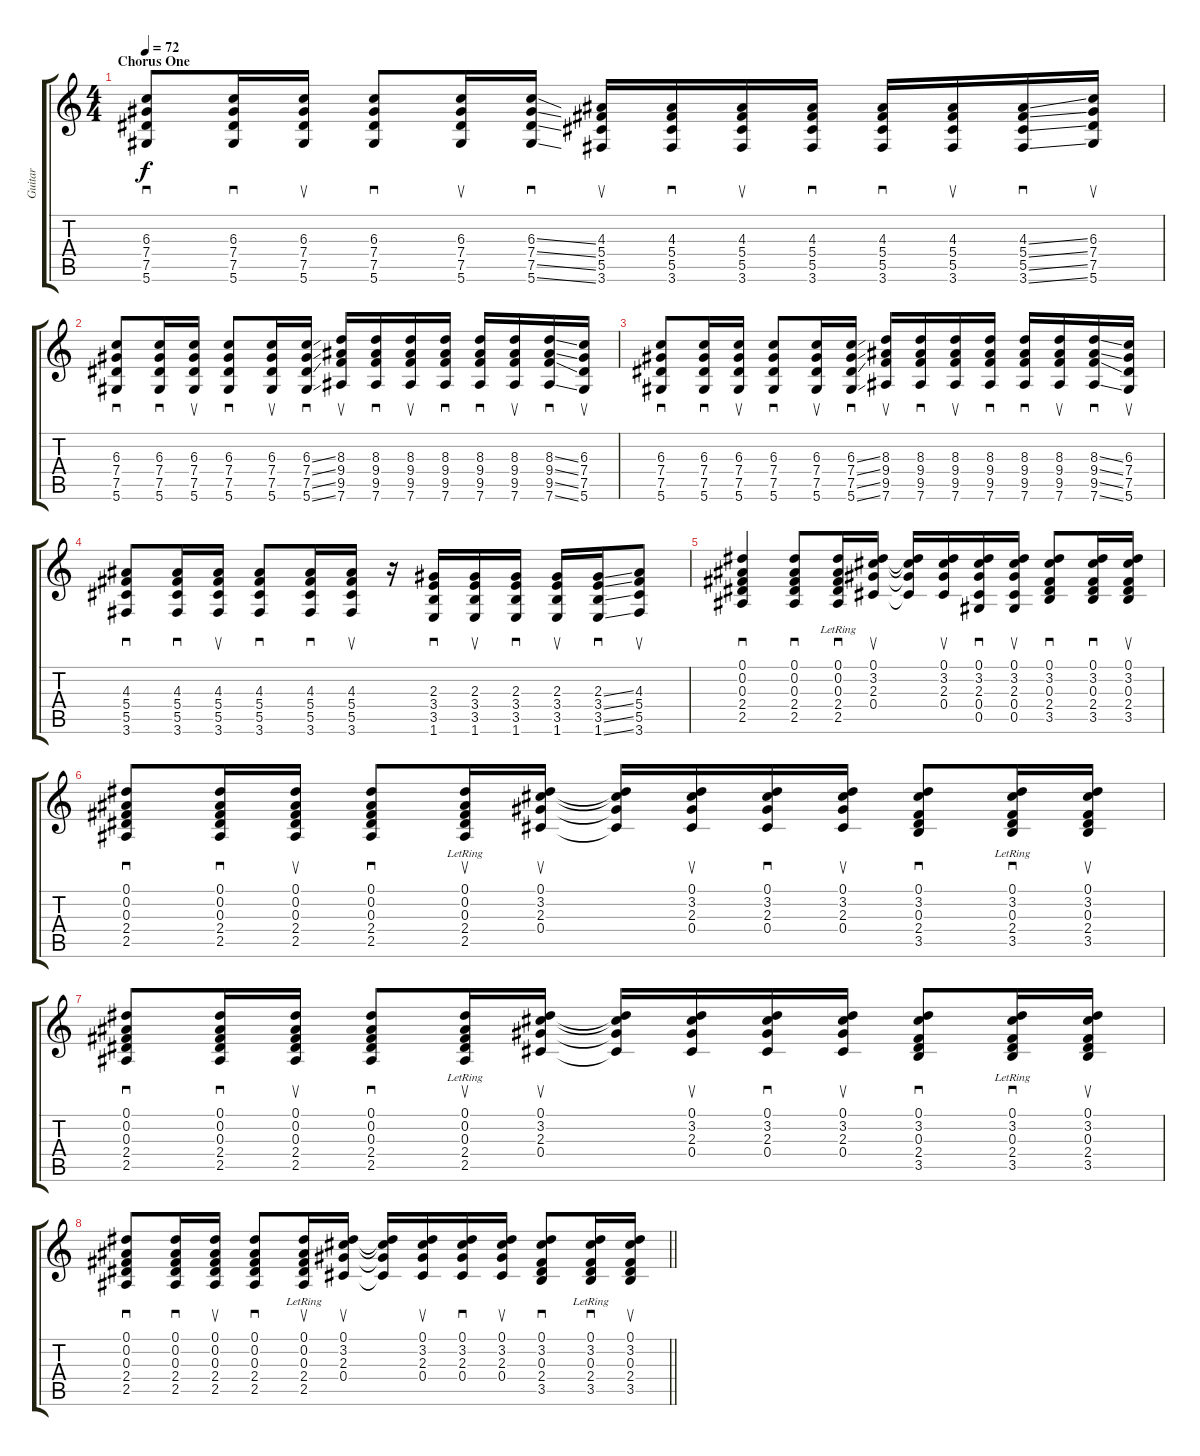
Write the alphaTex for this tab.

\track ("Guitar" "Guitar") {instrument acousticguitarsteel}
\staff {score tabs}
\tuning (Eb4 Bb3 Gb3 Db3 Ab2 Eb2) {hide}
\ts (4 4)
\section ("" "Chorus One")
\tempo 72
\clef g2
\ks c
(6.3 7.4 7.5 5.6).8{sd dy f} (6.3 7.4 7.5 5.6).16{sd} (6.3 7.4 7.5 5.6).16{su} (6.3 7.4 7.5 5.6).8{sd} (6.3 7.4 7.5 5.6).16{su} (6.3{ss} 7.4{ss} 7.5{ss} 5.6{ss}).16{sd} (4.3 5.4 5.5 3.6).16{su} (4.3 5.4 5.5 3.6).16{sd} (4.3 5.4 5.5 3.6).16{su} (4.3 5.4 5.5 3.6).16{sd} (4.3 5.4 5.5 3.6).16{sd} (4.3 5.4 5.5 3.6).16{su} (4.3{ss} 5.4{ss} 5.5{ss} 3.6{ss}).16{sd} (6.3 7.4 7.5 5.6).16{su} |
(6.3 7.4 7.5 5.6).8{sd} (6.3 7.4 7.5 5.6).16{sd} (6.3 7.4 7.5 5.6).16{su} (6.3 7.4 7.5 5.6).8{sd} (6.3 7.4 7.5 5.6).16{su} (6.3{ss} 7.4{ss} 7.5{ss} 5.6{ss}).16{sd} (8.3 9.4 9.5 7.6).16{su} (8.3 9.4 9.5 7.6).16{sd} (8.3 9.4 9.5 7.6).16{su} (8.3 9.4 9.5 7.6).16{sd} (8.3 9.4 9.5 7.6).16{sd} (8.3 9.4 9.5 7.6).16{su} (8.3{ss} 9.4{ss} 9.5{ss} 7.6{ss}).16{sd} (6.3 7.4 7.5 5.6).16{su} |
(6.3 7.4 7.5 5.6).8{sd} (6.3 7.4 7.5 5.6).16{sd} (6.3 7.4 7.5 5.6).16{su} (6.3 7.4 7.5 5.6).8{sd} (6.3 7.4 7.5 5.6).16{su} (6.3{ss} 7.4{ss} 7.5{ss} 5.6{ss}).16{sd} (8.3 9.4 9.5 7.6).16{su} (8.3 9.4 9.5 7.6).16{sd} (8.3 9.4 9.5 7.6).16{su} (8.3 9.4 9.5 7.6).16{sd} (8.3 9.4 9.5 7.6).16{sd} (8.3 9.4 9.5 7.6).16{su} (8.3{ss} 9.4{ss} 9.5{ss} 7.6{ss}).16{sd} (6.3 7.4 7.5 5.6).16{su} |
(4.3 5.4 5.5 3.6).8{sd} (4.3 5.4 5.5 3.6).16{sd} (4.3 5.4 5.5 3.6).16{su} (4.3 5.4 5.5 3.6).8{sd} (4.3 5.4 5.5 3.6).16{sd} (4.3 5.4 5.5 3.6).16{su} r.16 (2.3 3.4 3.5 1.6).16{sd} (2.3 3.4 3.5 1.6).16{su} (2.3 3.4 3.5 1.6).16{sd} (2.3 3.4 3.5 1.6).16{su} (2.3{ss} 3.4{ss} 3.5{ss} 1.6{ss}).16{sd} (4.3 5.4 5.5 3.6).8{su} |
(0.1 0.2 0.3 2.4 2.5).4{sd} (0.1 0.2 0.3 2.4 2.5).8{sd} (0.1 0.2 0.3 2.4 2.5{lr}).16{sd} (0.1 3.2 2.3 0.4).16{su} (0.1{t} 3.2{t} 2.3{t} 0.4{t}).16 (0.1 3.2 2.3 0.4).16{su} (0.1 3.2 2.3 0.4 0.5).16{sd} (0.1 3.2 2.3 0.4 0.5).16{su} (0.1 3.2 0.3 2.4 3.5).8{sd} (0.1 3.2 0.3 2.4 3.5).16{sd} (0.1 3.2 0.3 2.4 3.5).16{su} |
(0.1 0.2 0.3 2.4 2.5).8{sd} (0.1 0.2 0.3 2.4 2.5).16{sd} (0.1 0.2 0.3 2.4 2.5).16{su} (0.1 0.2 0.3 2.4 2.5).8{sd} (0.1 0.2 0.3 2.4 2.5{lr}).16{su} (0.1 3.2 2.3 0.4).16{su} (0.1{t} 3.2{t} 2.3{t} 0.4{t}).16 (0.1 3.2 2.3 0.4).16{su} (0.1 3.2 2.3 0.4).16{sd} (0.1 3.2 2.3 0.4).16{su} (0.1 3.2 0.3 2.4 3.5).8{sd} (0.1{lr} 3.2 0.3 2.4 3.5).16{sd} (0.1 3.2 0.3 2.4 3.5).16{su} |
(0.1 0.2 0.3 2.4 2.5).8{sd} (0.1 0.2 0.3 2.4 2.5).16{sd} (0.1 0.2 0.3 2.4 2.5).16{su} (0.1 0.2 0.3 2.4 2.5).8{sd} (0.1 0.2 0.3 2.4 2.5{lr}).16{su} (0.1 3.2 2.3 0.4).16{su} (0.1{t} 3.2{t} 2.3{t} 0.4{t}).16 (0.1 3.2 2.3 0.4).16{su} (0.1 3.2 2.3 0.4).16{sd} (0.1 3.2 2.3 0.4).16{su} (0.1 3.2 0.3 2.4 3.5).8{sd} (0.1{lr} 3.2 0.3 2.4 3.5).16{sd} (0.1 3.2 0.3 2.4 3.5).16{su} |
\barLineRight lightlight
(0.1 0.2 0.3 2.4 2.5).8{sd} (0.1 0.2 0.3 2.4 2.5).16{sd} (0.1 0.2 0.3 2.4 2.5).16{su} (0.1 0.2 0.3 2.4 2.5).8{sd} (0.1 0.2 0.3 2.4 2.5{lr}).16{su} (0.1 3.2 2.3 0.4).16{su} (0.1{t} 3.2{t} 2.3{t} 0.4{t}).16 (0.1 3.2 2.3 0.4).16{su} (0.1 3.2 2.3 0.4).16{sd} (0.1 3.2 2.3 0.4).16{su} (0.1 3.2 0.3 2.4 3.5).8{sd} (0.1{lr} 3.2 0.3 2.4 3.5).16{sd} (0.1 3.2 0.3 2.4 3.5).16{su}
